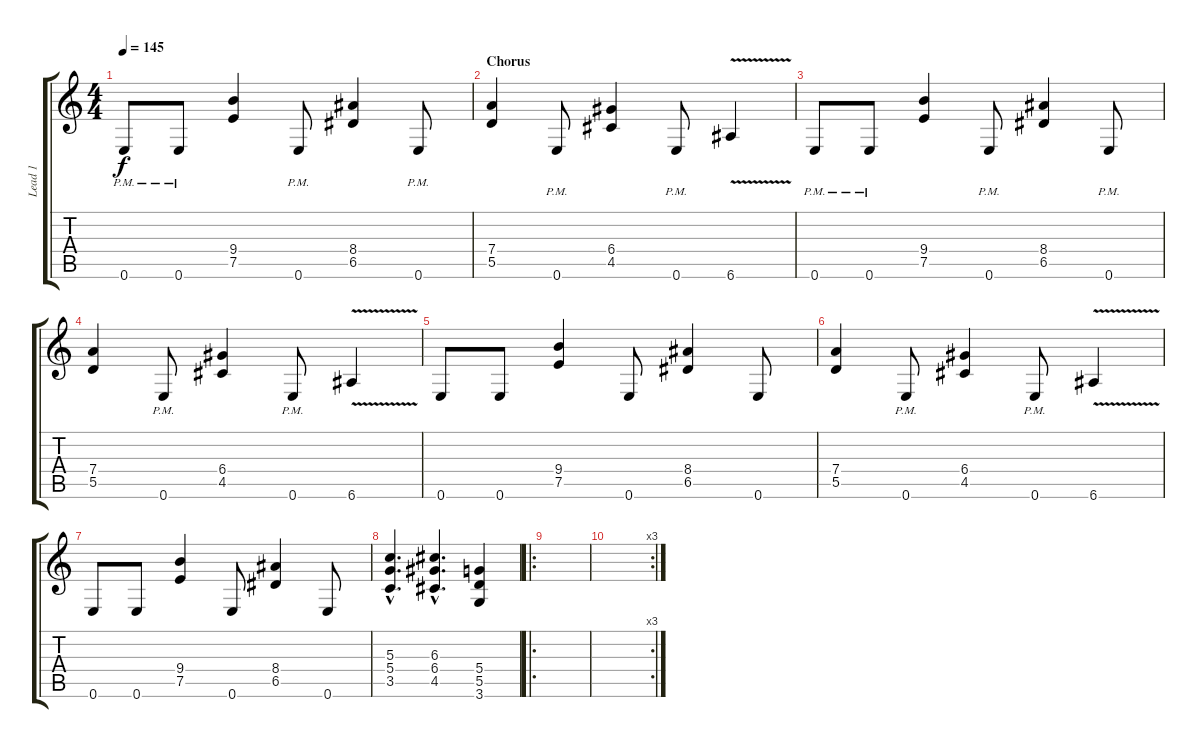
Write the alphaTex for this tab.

\track ("Lead 1" "Lead 1") {instrument distortionguitar}
\staff {score tabs}
\tuning (E4 B3 G3 D3 A2 E2) {hide}
\ts (4 4)
\tempo 145
\clef g2
\ks c
0.6{pm}.8{dy f} 0.6{pm}.8 (9.4 7.5).4 0.6{pm}.8 (8.4 6.5).4 0.6{pm}.8 |
\section ("" "Chorus")
(7.4 5.5).4 0.6{pm}.8 (6.4 4.5).4 0.6{pm}.8 6.6{v}.4 |
0.6{pm}.8 0.6{pm}.8 (9.4 7.5).4 0.6{pm}.8 (8.4 6.5).4 0.6{pm}.8 |
(7.4 5.5).4 0.6{pm}.8 (6.4 4.5).4 0.6{pm}.8 6.6{v}.4 |
0.6.8 0.6.8 (9.4 7.5).4 0.6.8 (8.4 6.5).4 0.6.8 |
(7.4 5.5).4 0.6{pm}.8 (6.4 4.5).4 0.6{pm}.8 6.6{v}.4 |
0.6.8 0.6.8 (9.4 7.5).4 0.6.8 (8.4 6.5).4 0.6.8 |
(5.3{hac} 5.4{hac} 3.5{hac}).4{d} (6.3{hac} 6.4{hac} 4.5{hac}).4{d} (5.4 5.5 3.6).4 |
\ro
|
\rc 3
